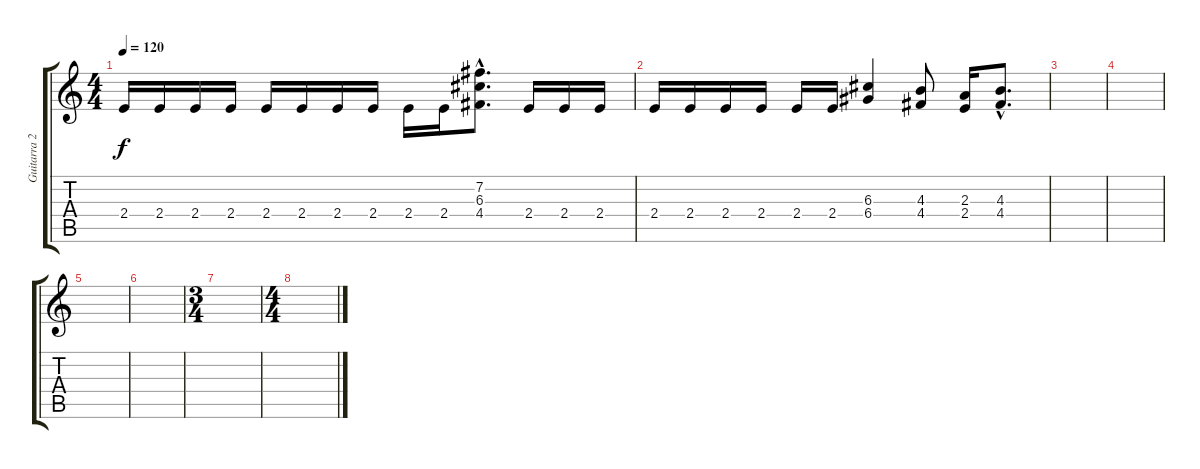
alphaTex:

\track ("Guitarra 2" "Guitarra 2") {instrument overdrivenguitar}
\staff {score tabs}
\tuning (E4 B3 G3 D3 A2 E2) {hide}
\ts (4 4)
\tempo 120
\clef g2
\ks c
2.4.16{dy f} 2.4.16 2.4.16 2.4.16 2.4.16 2.4.16 2.4.16 2.4.16 2.4.16 2.4.16 (7.2{hac} 6.3{hac} 4.4{hac}).8{d} 2.4.16 2.4.16 2.4.16 |
2.4.16 2.4.16 2.4.16 2.4.16 2.4.16 2.4.16 (6.3 6.4).4 (4.3 4.4).8 (2.3 2.4).16 (4.3{hac} 4.4{hac}).8{d} |
|
|
|
|
\ts (3 4)
|
\ts (4 4)
